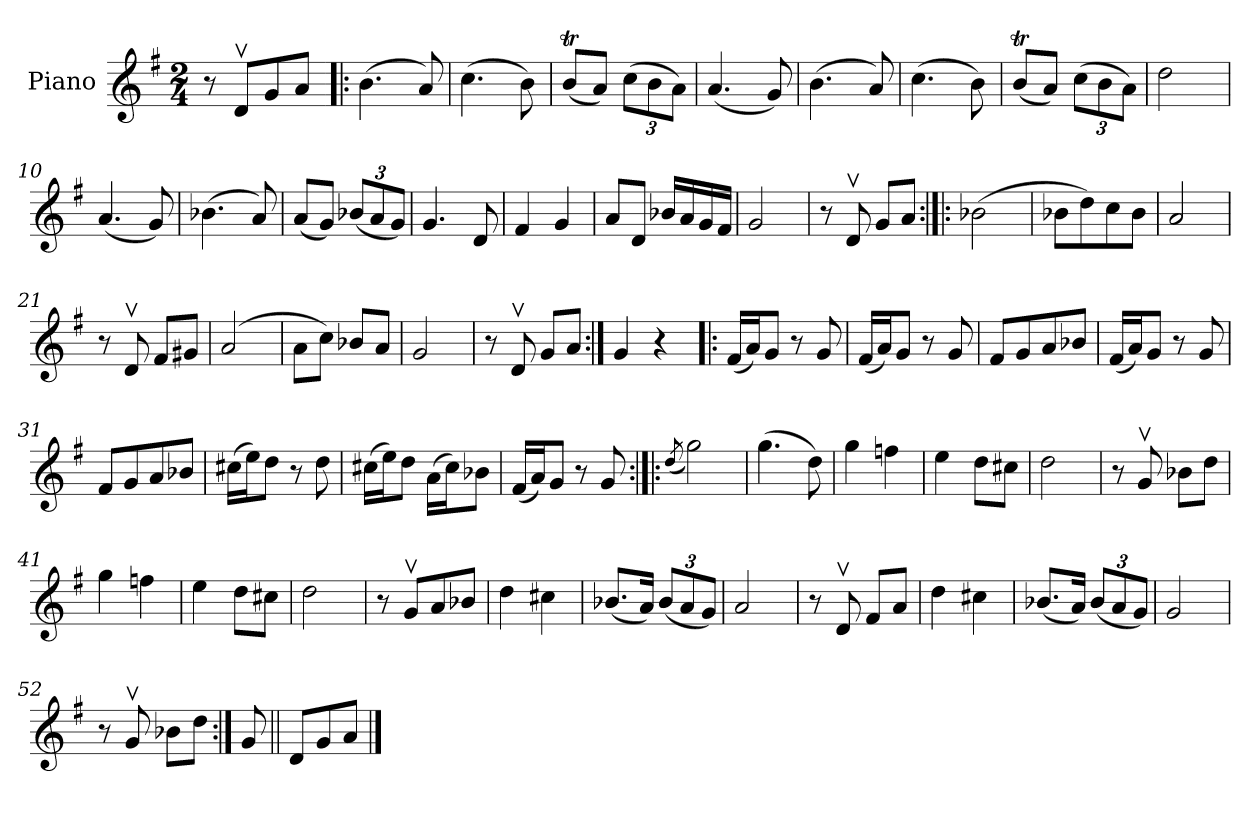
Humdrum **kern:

**kern
*part1
*staff1
*I"Piano
*I'Pno.
*clefG2
*k[f#]
*M2/4
=1
8r
8dv/L
8g/
8a/J
=2!|:
(>4.b\
8a/)
=3
(>4.cc\
8b\)
=4
(<8bt/L
8a/J)
*Xbrackettup
(>12cc\L
12b\
12a\J)
=5
(<4.a/
8g/)
=6
(>4.b\
8a/)
!!LO:LB:g=z
=7
(>4.cc\
8b\)
=8
(<8bt/L
8a/J)
(>12cc\L
12b\
12a\J)
=9
2dd\
=10
(<4.a/
8g/)
=11
(>4.b-X\
8a/)
=12
(<8a/L
8g/J)
(<12b-X/L
12a/
12g/J)
=13
4.g/
8d/
!!LO:LB:g=z
=14
4f#/
4g/
=15
8a/L
8d/J
16b-X/LL
16a/
16g/
16f#/JJ
=16
2g/
=17
8r
8dv/
8g/L
8a/J
=18:|!|:
(>2b-X\
=19
8b-X\L
8dd\)
8cc\
8b-\J
!!LO:LB:g=z
=20
2a/
=21
8r
8dv/
8f#/L
8g#X/J
=22
(>2a/
=23
8a\L
8cc\J)
8b-X/L
8a/J
=24
2g/
=25
8r
8dv/
8g/L
8a/J
=26:|!
4g/
4r
!!LO:LB:g=z
=27!|:
(<16f#/LL
16a/J)
8g/J
8r
8g/
=28
(<16f#/LL
16a/J)
8g/J
8r
8g/
=29
8f#/L
8g/
8a/
8b-X/J
=30
(<16f#/LL
16a/J)
8g/J
8r
8g/
!!LO:LB:g=z
=31
8f#/L
8g/
8a/
8b-X/J
=32
(>16cc#X\LL
16ee\J)
8dd\J
8r
8dd\
=33
(>16cc#X\LL
16ee\J)
8dd\J
(>16a\LL
16cc#\J)
8b-X\J
=34
(<16f#/LL
16a/J)
8g/J
8r
8g/
!!LO:LB:g=z
=35:|!|:
(<8qdd/
2gg\)
=36
(>4.gg\
8dd\)
=37
4gg\
4ffn\
=38
4ee\
8dd\L
8cc#X\J
=39
2dd\
=40
8r
8gv/
8b-X\L
8dd\J
=41
4gg\
4ffn\
!!LO:LB:g=z
=42
4ee\
8dd\L
8cc#X\J
=43
2dd\
=44
8r
8gv/L
8a/
8b-X/J
=45
4dd\
4cc#X\
=46
(<8.b-X/L
16a/Jk)
(<12b-/L
12a/
12g/J)
=47
2a/
!!LO:LB:g=z
=48
8r
8dv/
8f#/L
8a/J
=49
4dd\
4cc#X\
=50
(<8.b-X/L
16a/Jk)
(<12b-/L
12a/
12g/J)
=51
2g/
=52
8r
8gv/
8b-X\L
8dd\J
=53:|!
8g/
=53X1||
8d/L
8g/
8a/J
==
*-
